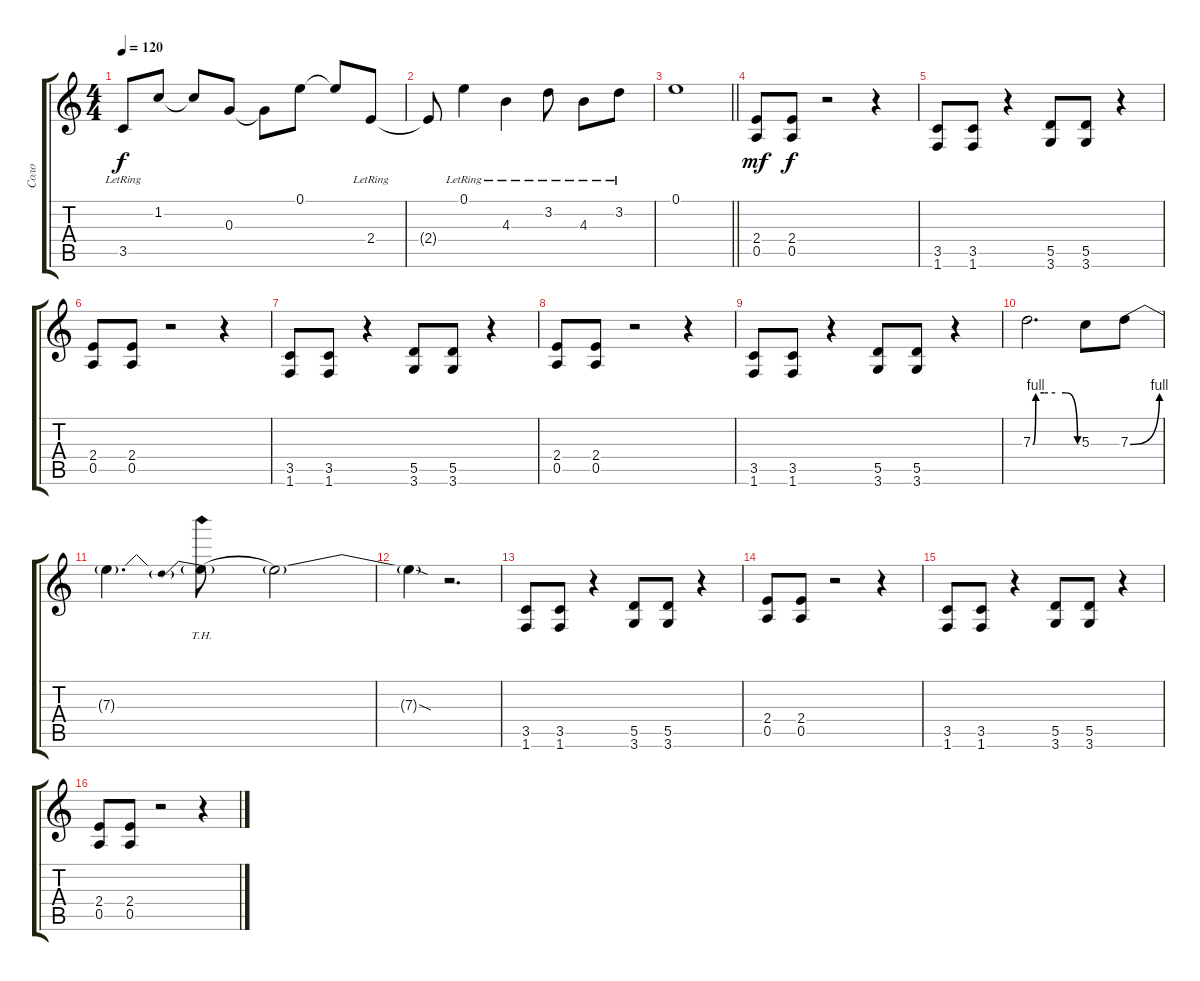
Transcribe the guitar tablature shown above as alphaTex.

\track ("Соло" "Соло") {instrument distortionguitar}
\staff {score tabs}
\tuning (E4 B3 G3 D3 A2 E2) {hide}
\ts (4 4)
\tempo 120
\clef g2
\ks c
3.5{lr}.8{dy f} 1.2.8 1.2{t}.8 0.3.8 0.3{t}.8 0.1.8 0.1{t}.8 2.4{lr}.8 |
2.4{t}.8 0.1{lr}.4 4.3{lr}.4 3.2{lr}.8 4.3{lr}.8 3.2{lr}.8 |
\barLineRight lightlight
0.1.1 |
\section ("" "")
(2.4 0.5).8{dy mf instrument distortionguitar} (2.4 0.5).8{dy f} r.2 r.4 |
(3.5 1.6).8 (3.5 1.6).8 r.4 (5.5 3.6).8 (5.5 3.6).8 r.4 |
(2.4 0.5).8 (2.4 0.5).8 r.2 r.4 |
(3.5 1.6).8 (3.5 1.6).8 r.4 (5.5 3.6).8 (5.5 3.6).8 r.4 |
(2.4 0.5).8 (2.4 0.5).8 r.2 r.4 |
(3.5 1.6).8 (3.5 1.6).8 r.4 (5.5 3.6).8 (5.5 3.6).8 r.4 |
7.3{be (custom 0 0 4 4 15 4 30 4 44 4 60 0)}.2{d} 5.3.8 7.3{be (bend 0 0 60 4)}.8 |
7.3{t}.4{d} 7.3{be (prebend 0 4 60 4) th 19 t}.8 7.3{t}.2 |
7.3{sod t}.4 r.2{d} |
(3.5 1.6).8 (3.5 1.6).8 r.4 (5.5 3.6).8 (5.5 3.6).8 r.4 |
(2.4 0.5).8 (2.4 0.5).8 r.2 r.4 |
(3.5 1.6).8 (3.5 1.6).8 r.4 (5.5 3.6).8 (5.5 3.6).8 r.4 |
(2.4 0.5).8 (2.4 0.5).8 r.2 r.4
